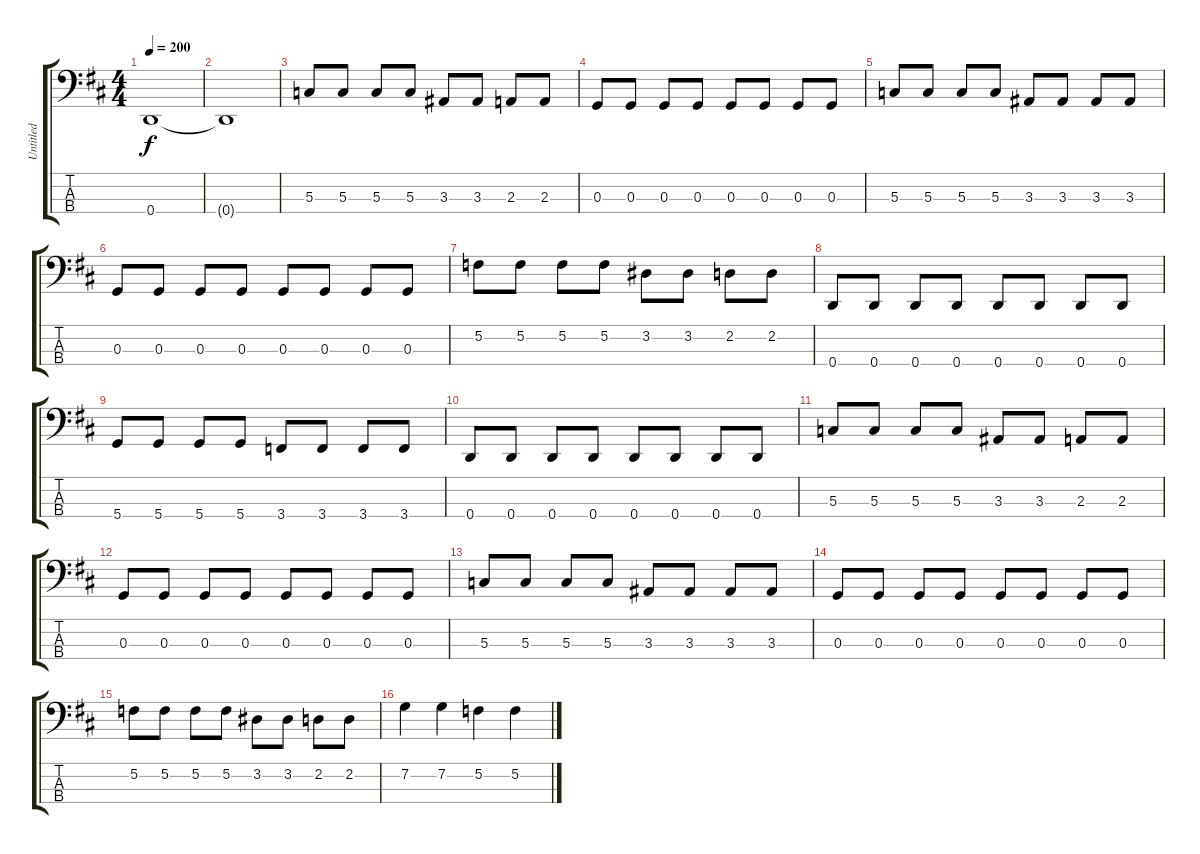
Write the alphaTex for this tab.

\track ("Untitled" "Untitled") {instrument electricbassfinger}
\staff {score tabs}
\tuning (F2 C2 G1 D1) {hide}
\ts (4 4)
\tempo 200
\clef f4
\ks d
0.4.1{dy f} |
0.4{t}.1 |
5.3.8 5.3.8 5.3.8 5.3.8 3.3.8 3.3.8 2.3.8 2.3.8 |
0.3.8 0.3.8 0.3.8 0.3.8 0.3.8 0.3.8 0.3.8 0.3.8 |
5.3.8 5.3.8 5.3.8 5.3.8 3.3.8 3.3.8 3.3.8 3.3.8 |
0.3.8 0.3.8 0.3.8 0.3.8 0.3.8 0.3.8 0.3.8 0.3.8 |
5.2.8 5.2.8 5.2.8 5.2.8 3.2.8 3.2.8 2.2.8 2.2.8 |
0.4.8 0.4.8 0.4.8 0.4.8 0.4.8 0.4.8 0.4.8 0.4.8 |
5.4.8 5.4.8 5.4.8 5.4.8 3.4.8 3.4.8 3.4.8 3.4.8 |
0.4.8 0.4.8 0.4.8 0.4.8 0.4.8 0.4.8 0.4.8 0.4.8 |
5.3.8 5.3.8 5.3.8 5.3.8 3.3.8 3.3.8 2.3.8 2.3.8 |
0.3.8 0.3.8 0.3.8 0.3.8 0.3.8 0.3.8 0.3.8 0.3.8 |
5.3.8 5.3.8 5.3.8 5.3.8 3.3.8 3.3.8 3.3.8 3.3.8 |
0.3.8 0.3.8 0.3.8 0.3.8 0.3.8 0.3.8 0.3.8 0.3.8 |
5.2.8 5.2.8 5.2.8 5.2.8 3.2.8 3.2.8 2.2.8 2.2.8 |
7.2.4 7.2.4 5.2.4 5.2.4
